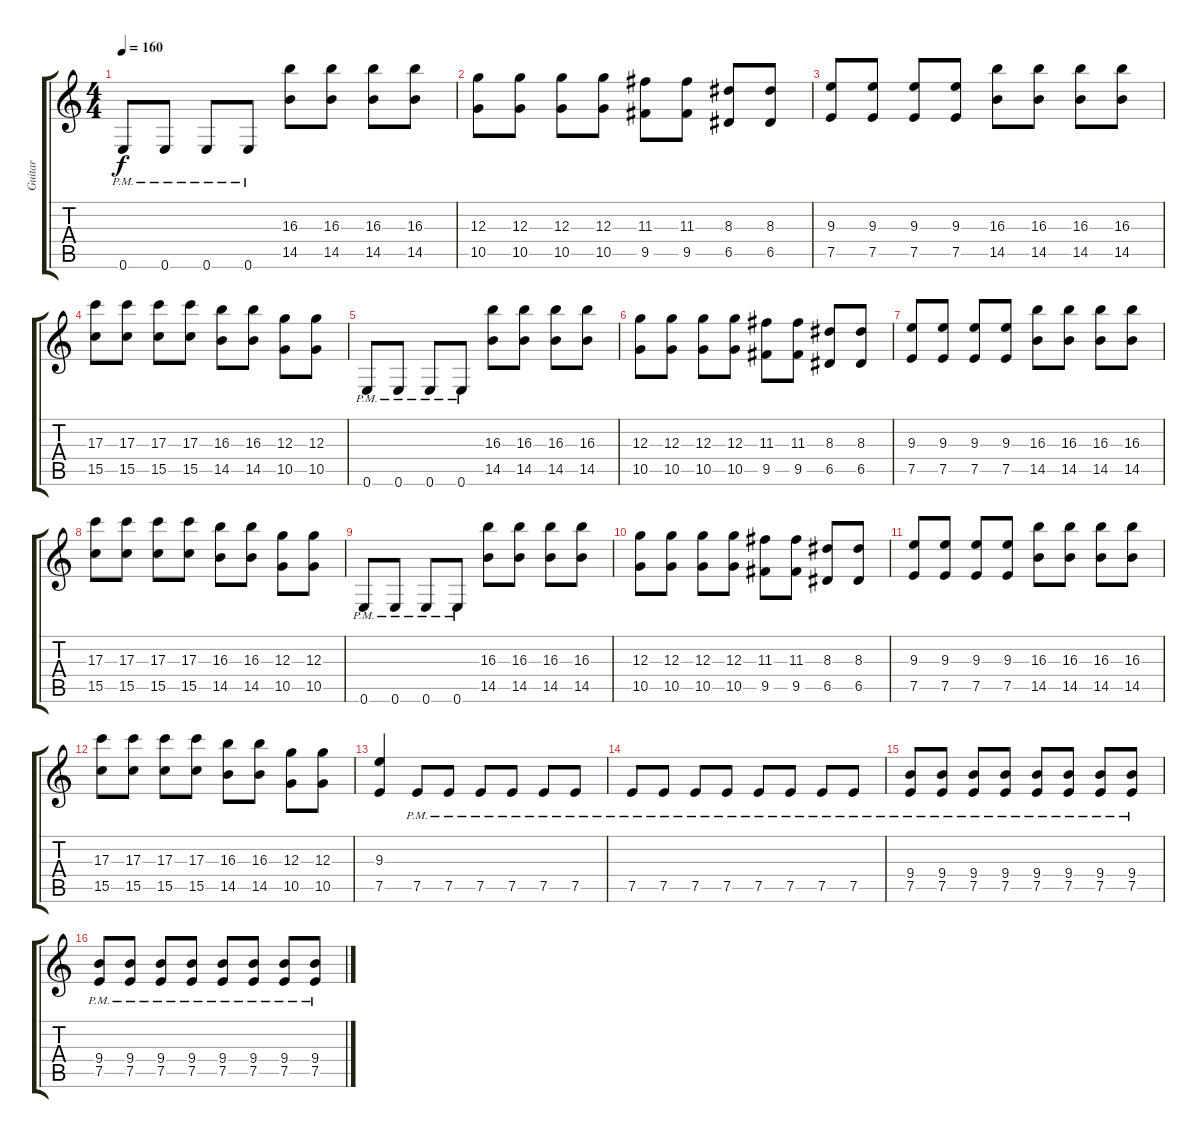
\track ("Guitar" "Guitar") {instrument overdrivenguitar}
\staff {score tabs}
\tuning (E4 B3 G3 D3 A2 E2) {hide}
\ts (4 4)
\tempo 160
\clef g2
\ks c
0.6{pm}.8{dy f} 0.6{pm}.8 0.6{pm}.8 0.6{pm}.8 (16.3 14.5).8 (16.3 14.5).8 (16.3 14.5).8 (16.3 14.5).8 |
(12.3 10.5).8 (12.3 10.5).8 (12.3 10.5).8 (12.3 10.5).8 (11.3 9.5).8 (11.3 9.5).8 (8.3 6.5).8 (8.3 6.5).8 |
(9.3 7.5).8 (9.3 7.5).8 (9.3 7.5).8 (9.3 7.5).8 (16.3 14.5).8 (16.3 14.5).8 (16.3 14.5).8 (16.3 14.5).8 |
(17.3 15.5).8 (17.3 15.5).8 (17.3 15.5).8 (17.3 15.5).8 (16.3 14.5).8 (16.3 14.5).8 (12.3 10.5).8 (12.3 10.5).8 |
0.6{pm}.8 0.6{pm}.8 0.6{pm}.8 0.6{pm}.8 (16.3 14.5).8 (16.3 14.5).8 (16.3 14.5).8 (16.3 14.5).8 |
(12.3 10.5).8 (12.3 10.5).8 (12.3 10.5).8 (12.3 10.5).8 (11.3 9.5).8 (11.3 9.5).8 (8.3 6.5).8 (8.3 6.5).8 |
(9.3 7.5).8 (9.3 7.5).8 (9.3 7.5).8 (9.3 7.5).8 (16.3 14.5).8 (16.3 14.5).8 (16.3 14.5).8 (16.3 14.5).8 |
(17.3 15.5).8 (17.3 15.5).8 (17.3 15.5).8 (17.3 15.5).8 (16.3 14.5).8 (16.3 14.5).8 (12.3 10.5).8 (12.3 10.5).8 |
0.6{pm}.8 0.6{pm}.8 0.6{pm}.8 0.6{pm}.8 (16.3 14.5).8 (16.3 14.5).8 (16.3 14.5).8 (16.3 14.5).8 |
(12.3 10.5).8 (12.3 10.5).8 (12.3 10.5).8 (12.3 10.5).8 (11.3 9.5).8 (11.3 9.5).8 (8.3 6.5).8 (8.3 6.5).8 |
(9.3 7.5).8 (9.3 7.5).8 (9.3 7.5).8 (9.3 7.5).8 (16.3 14.5).8 (16.3 14.5).8 (16.3 14.5).8 (16.3 14.5).8 |
(17.3 15.5).8 (17.3 15.5).8 (17.3 15.5).8 (17.3 15.5).8 (16.3 14.5).8 (16.3 14.5).8 (12.3 10.5).8 (12.3 10.5).8 |
(9.3 7.5).4 7.5{pm}.8 7.5{pm}.8 7.5{pm}.8 7.5{pm}.8 7.5{pm}.8 7.5{pm}.8 |
7.5{pm}.8 7.5{pm}.8 7.5{pm}.8 7.5{pm}.8 7.5{pm}.8 7.5{pm}.8 7.5{pm}.8 7.5{pm}.8 |
(9.4{pm} 7.5{pm}).8 (9.4{pm} 7.5{pm}).8 (9.4{pm} 7.5{pm}).8 (9.4{pm} 7.5{pm}).8 (9.4{pm} 7.5{pm}).8 (9.4{pm} 7.5{pm}).8 (9.4{pm} 7.5{pm}).8 (9.4{pm} 7.5{pm}).8 |
(9.4{pm} 7.5{pm}).8 (9.4{pm} 7.5{pm}).8 (9.4{pm} 7.5{pm}).8 (9.4{pm} 7.5{pm}).8 (9.4{pm} 7.5{pm}).8 (9.4{pm} 7.5{pm}).8 (9.4{pm} 7.5{pm}).8 (9.4{pm} 7.5{pm}).8
